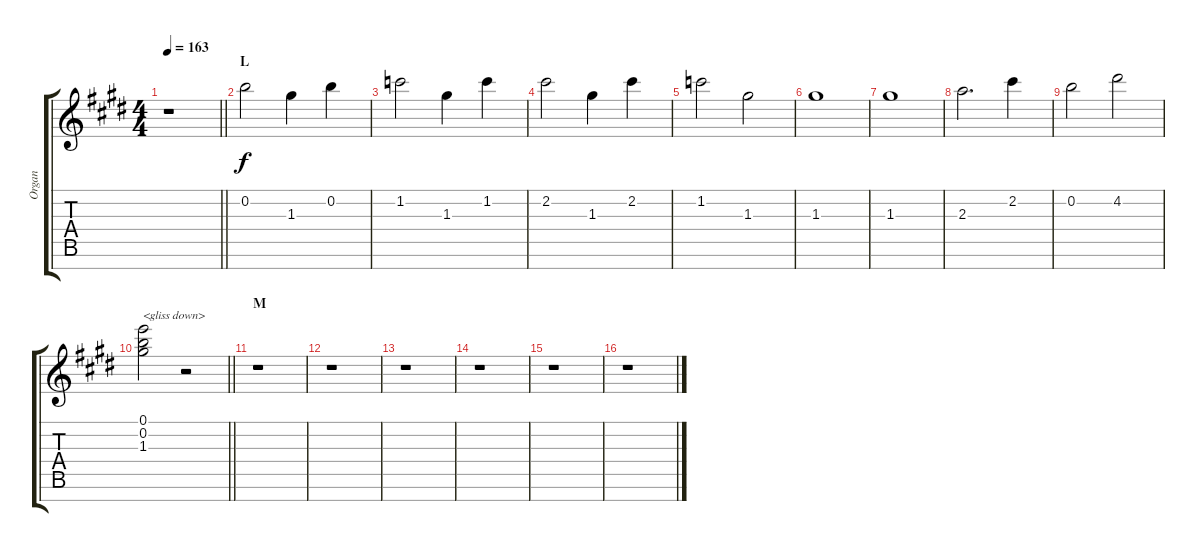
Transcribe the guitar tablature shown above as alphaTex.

\track ("Organ" "Organ") {instrument rockorgan}
\staff {score tabs}
\tuning (E6 B5 G5 D5 A4 E4 B3) {hide}
\ts (4 4)
\tempo 163
\clef g2
\barLineRight lightlight
\ks e
r.1{dy f} |
\section ("" "L")
0.2.2 1.3.4 0.2.4 |
1.2.2 1.3.4 1.2.4 |
2.2.2 1.3.4 2.2.4 |
1.2.2 1.3.2 |
1.3.1 |
1.3.1 |
2.3.2{d} 2.2.4 |
0.2.2 4.2.2 |
\barLineRight lightlight
(0.1 0.2 1.3).2{txt "<gliss down>"} r.2 |
\section ("" "M")
r.1 |
r.1 |
r.1 |
r.1 |
r.1 |
r.1
